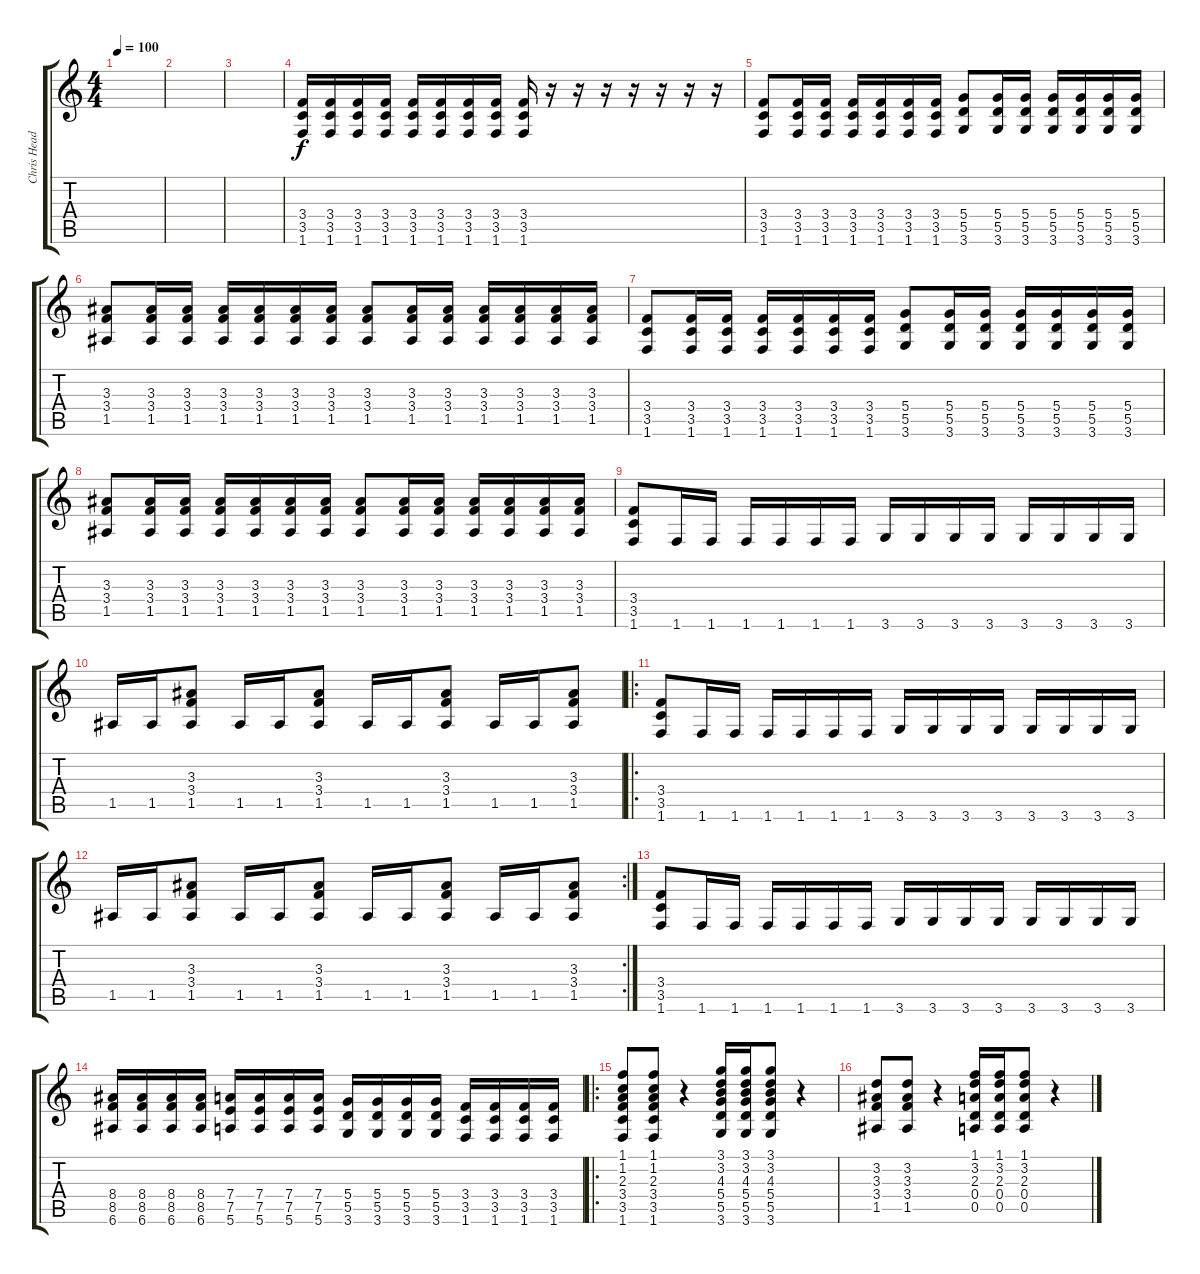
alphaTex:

\track ("Chris Head" "Chris Head") {instrument distortionguitar}
\staff {score tabs}
\tuning (E4 B3 G3 D3 A2 E2) {hide}
\ts (4 4)
\tempo 100
\clef g2
\ks c
|
|
|
(3.4 3.5 1.6).16 (3.4 3.5 1.6).16 (3.4 3.5 1.6).16 (3.4 3.5 1.6).16 (3.4 3.5 1.6).16 (3.4 3.5 1.6).16 (3.4 3.5 1.6).16 (3.4 3.5 1.6).16 (3.4 3.5 1.6).16 r.16 r.16 r.16 r.16 r.16 r.16 r.16 |
(3.4 3.5 1.6).8 (3.4 3.5 1.6).16 (3.4 3.5 1.6).16 (3.4 3.5 1.6).16 (3.4 3.5 1.6).16 (3.4 3.5 1.6).16 (3.4 3.5 1.6).16 (5.4 5.5 3.6).8 (5.4 5.5 3.6).16 (5.4 5.5 3.6).16 (5.4 5.5 3.6).16 (5.4 5.5 3.6).16 (5.4 5.5 3.6).16 (5.4 5.5 3.6).16 |
(3.3 3.4 1.5).8 (3.3 3.4 1.5).16 (3.3 3.4 1.5).16 (3.3 3.4 1.5).16 (3.3 3.4 1.5).16 (3.3 3.4 1.5).16 (3.3 3.4 1.5).16 (3.3 3.4 1.5).8 (3.3 3.4 1.5).16 (3.3 3.4 1.5).16 (3.3 3.4 1.5).16 (3.3 3.4 1.5).16 (3.3 3.4 1.5).16 (3.3 3.4 1.5).16 |
(3.4 3.5 1.6).8 (3.4 3.5 1.6).16 (3.4 3.5 1.6).16 (3.4 3.5 1.6).16 (3.4 3.5 1.6).16 (3.4 3.5 1.6).16 (3.4 3.5 1.6).16 (5.4 5.5 3.6).8 (5.4 5.5 3.6).16 (5.4 5.5 3.6).16 (5.4 5.5 3.6).16 (5.4 5.5 3.6).16 (5.4 5.5 3.6).16 (5.4 5.5 3.6).16 |
(3.3 3.4 1.5).8 (3.3 3.4 1.5).16 (3.3 3.4 1.5).16 (3.3 3.4 1.5).16 (3.3 3.4 1.5).16 (3.3 3.4 1.5).16 (3.3 3.4 1.5).16 (3.3 3.4 1.5).8 (3.3 3.4 1.5).16 (3.3 3.4 1.5).16 (3.3 3.4 1.5).16 (3.3 3.4 1.5).16 (3.3 3.4 1.5).16 (3.3 3.4 1.5).16 |
(3.4 3.5 1.6).8 1.6.16 1.6.16 1.6.16 1.6.16 1.6.16 1.6.16 3.6.16 3.6.16 3.6.16 3.6.16 3.6.16 3.6.16 3.6.16 3.6.16 |
1.5.16 1.5.16 (3.3 3.4 1.5).8 1.5.16 1.5.16 (3.3 3.4 1.5).8 1.5.16 1.5.16 (3.3 3.4 1.5).8 1.5.16 1.5.16 (3.3 3.4 1.5).8 |
\ro
(3.4 3.5 1.6).8 1.6.16 1.6.16 1.6.16 1.6.16 1.6.16 1.6.16 3.6.16 3.6.16 3.6.16 3.6.16 3.6.16 3.6.16 3.6.16 3.6.16 |
\rc 2
1.5.16 1.5.16 (3.3 3.4 1.5).8 1.5.16 1.5.16 (3.3 3.4 1.5).8 1.5.16 1.5.16 (3.3 3.4 1.5).8 1.5.16 1.5.16 (3.3 3.4 1.5).8 |
(3.4 3.5 1.6).8 1.6.16 1.6.16 1.6.16 1.6.16 1.6.16 1.6.16 3.6.16 3.6.16 3.6.16 3.6.16 3.6.16 3.6.16 3.6.16 3.6.16 |
(8.4 8.5 6.6).16 (8.4 8.5 6.6).16 (8.4 8.5 6.6).16 (8.4 8.5 6.6).16 (7.4 7.5 5.6).16 (7.4 7.5 5.6).16 (7.4 7.5 5.6).16 (7.4 7.5 5.6).16 (5.4 5.5 3.6).16 (5.4 5.5 3.6).16 (5.4 5.5 3.6).16 (5.4 5.5 3.6).16 (3.4 3.5 1.6).16 (3.4 3.5 1.6).16 (3.4 3.5 1.6).16 (3.4 3.5 1.6).16 |
\ro
(1.1 1.2 2.3 3.4 3.5 1.6).8 (1.1 1.2 2.3 3.4 3.5 1.6).8 r.4 (3.1 3.2 4.3 5.4 5.5 3.6).16 (3.1 3.2 4.3 5.4 5.5 3.6).16 (3.1 3.2 4.3 5.4 5.5 3.6).8 r.4 |
(3.2 3.3 3.4 1.5).8 (3.2 3.3 3.4 1.5).8 r.4 (1.1 3.2 2.3 0.4 0.5).16 (1.1 3.2 2.3 0.4 0.5).16 (1.1 3.2 2.3 0.4 0.5).8 r.4
